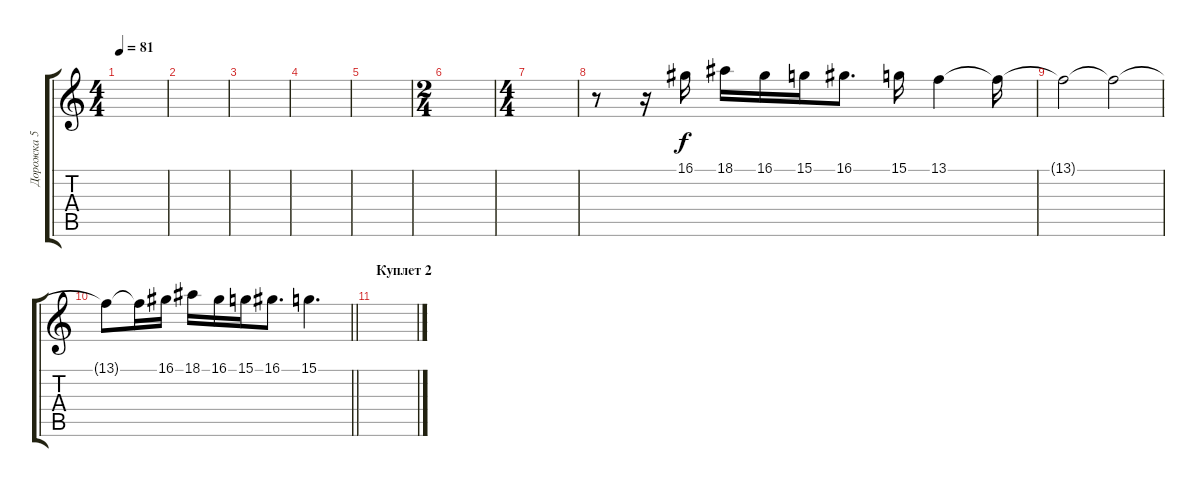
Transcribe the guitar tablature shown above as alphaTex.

\track ("Дорожка 5" "Дорожка 5") {instrument acousticgrandpiano}
\staff {score tabs}
\tuning (E4 B3 G3 D3 A2 E2) {hide}
\ts (4 4)
\tempo 81
\clef g2
\ks c
|
|
|
|
|
\ts (2 4)
|
\ts (4 4)
|
r.8 r.16 16.1.16 18.1.16 16.1.16 15.1.16 16.1.8{d} 15.1.16 13.1.4 13.1{t}.16 |
13.1{t}.2 13.1{t}.2 |
\barLineRight lightlight
13.1{t}.8 13.1{t}.16 16.1.16 18.1.16 16.1.16 15.1.16 16.1.8{d} 15.1.4{d} |
\section ("" "Куплет 2")
